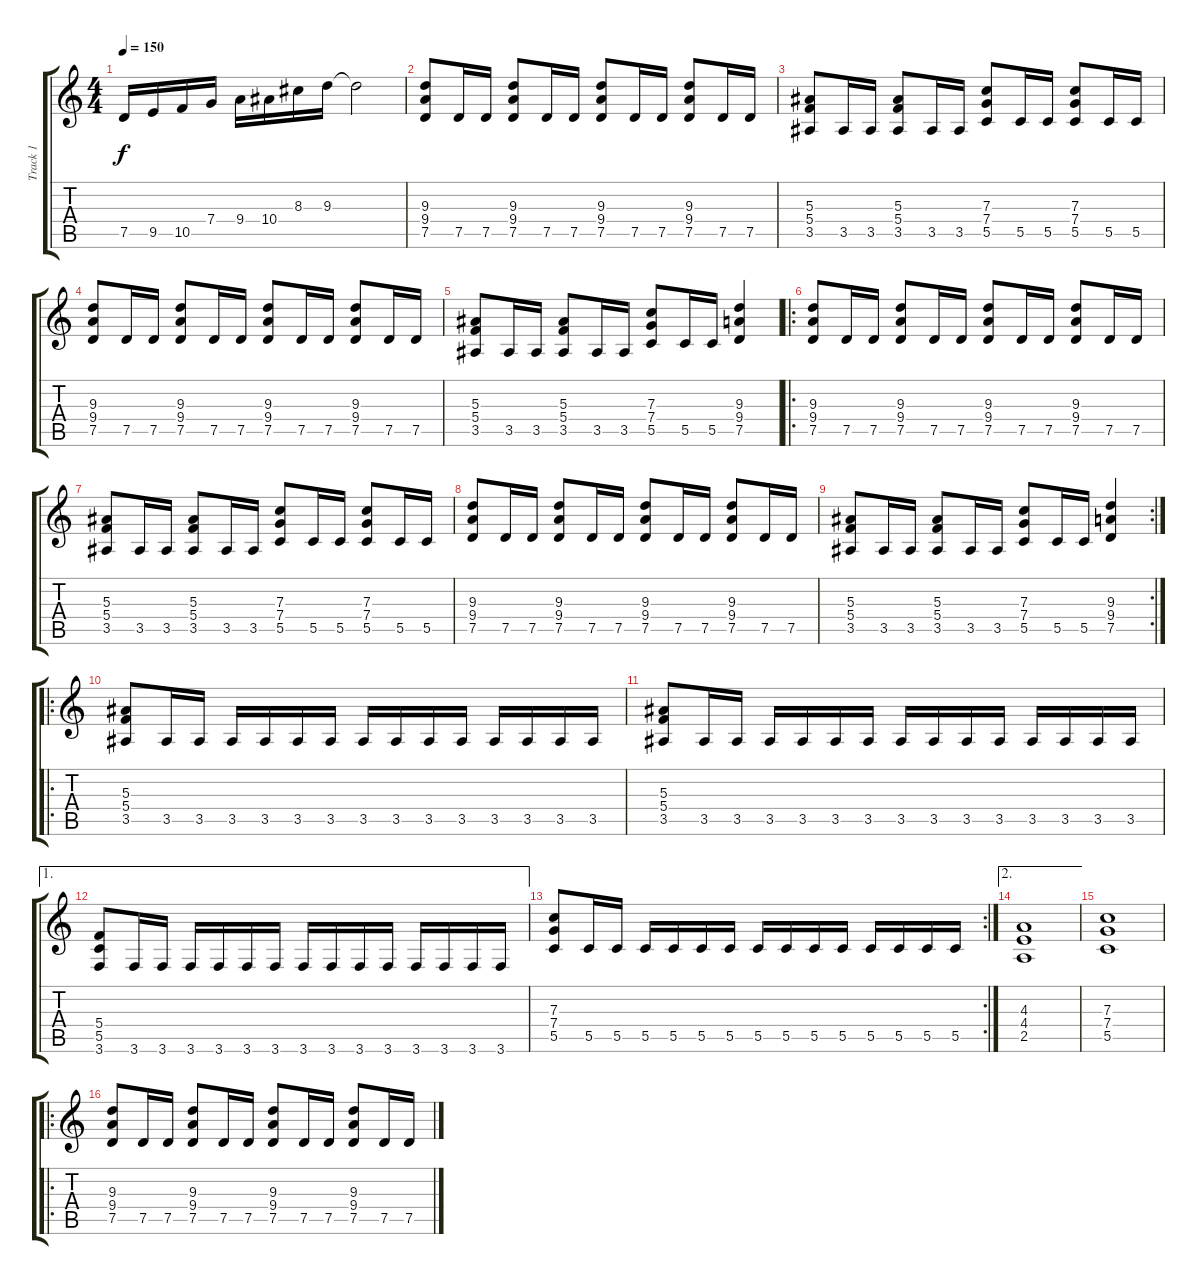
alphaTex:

\track ("Track 1" "Track 1") {instrument distortionguitar}
\staff {score tabs}
\tuning (D4 A3 F3 C3 G2 D2) {hide}
\ts (4 4)
\tempo 150
\clef g2
\ks c
7.5.16{dy f instrument distortionguitar} 9.5.16 10.5.16 7.4.16 9.4.16 10.4.16 8.3.16 9.3.16 9.3{t}.2 |
(9.3 9.4 7.5).8 7.5.16 7.5.16 (9.3 9.4 7.5).8 7.5.16 7.5.16 (9.3 9.4 7.5).8 7.5.16 7.5.16 (9.3 9.4 7.5).8 7.5.16 7.5.16 |
(5.3 5.4 3.5).8 3.5.16 3.5.16 (5.3 5.4 3.5).8 3.5.16 3.5.16 (7.3 7.4 5.5).8 5.5.16 5.5.16 (7.3 7.4 5.5).8 5.5.16 5.5.16 |
(9.3 9.4 7.5).8 7.5.16 7.5.16 (9.3 9.4 7.5).8 7.5.16 7.5.16 (9.3 9.4 7.5).8 7.5.16 7.5.16 (9.3 9.4 7.5).8 7.5.16 7.5.16 |
(5.3 5.4 3.5).8 3.5.16 3.5.16 (5.3 5.4 3.5).8 3.5.16 3.5.16 (7.3 7.4 5.5).8 5.5.16 5.5.16 (9.3 9.4 7.5).4 |
\ro
(9.3 9.4 7.5).8 7.5.16 7.5.16 (9.3 9.4 7.5).8 7.5.16 7.5.16 (9.3 9.4 7.5).8 7.5.16 7.5.16 (9.3 9.4 7.5).8 7.5.16 7.5.16 |
(5.3 5.4 3.5).8 3.5.16 3.5.16 (5.3 5.4 3.5).8 3.5.16 3.5.16 (7.3 7.4 5.5).8 5.5.16 5.5.16 (7.3 7.4 5.5).8 5.5.16 5.5.16 |
(9.3 9.4 7.5).8 7.5.16 7.5.16 (9.3 9.4 7.5).8 7.5.16 7.5.16 (9.3 9.4 7.5).8 7.5.16 7.5.16 (9.3 9.4 7.5).8 7.5.16 7.5.16 |
\rc 2
(5.3 5.4 3.5).8 3.5.16 3.5.16 (5.3 5.4 3.5).8 3.5.16 3.5.16 (7.3 7.4 5.5).8 5.5.16 5.5.16 (9.3 9.4 7.5).4 |
\ro
(5.3 5.4 3.5).8 3.5.16 3.5.16 3.5.16 3.5.16 3.5.16 3.5.16 3.5.16 3.5.16 3.5.16 3.5.16 3.5.16 3.5.16 3.5.16 3.5.16 |
(5.3 5.4 3.5).8 3.5.16 3.5.16 3.5.16 3.5.16 3.5.16 3.5.16 3.5.16 3.5.16 3.5.16 3.5.16 3.5.16 3.5.16 3.5.16 3.5.16 |
\ae 1
(5.4 5.5 3.6).8 3.6.16 3.6.16 3.6.16 3.6.16 3.6.16 3.6.16 3.6.16 3.6.16 3.6.16 3.6.16 3.6.16 3.6.16 3.6.16 3.6.16 |
\rc 2
(7.3 7.4 5.5).8 5.5.16 5.5.16 5.5.16 5.5.16 5.5.16 5.5.16 5.5.16 5.5.16 5.5.16 5.5.16 5.5.16 5.5.16 5.5.16 5.5.16 |
\ae 2
(4.3 4.4 2.5).1 |
(7.3 7.4 5.5).1 |
\ro
(9.3 9.4 7.5).8 7.5.16 7.5.16 (9.3 9.4 7.5).8 7.5.16 7.5.16 (9.3 9.4 7.5).8 7.5.16 7.5.16 (9.3 9.4 7.5).8 7.5.16 7.5.16
